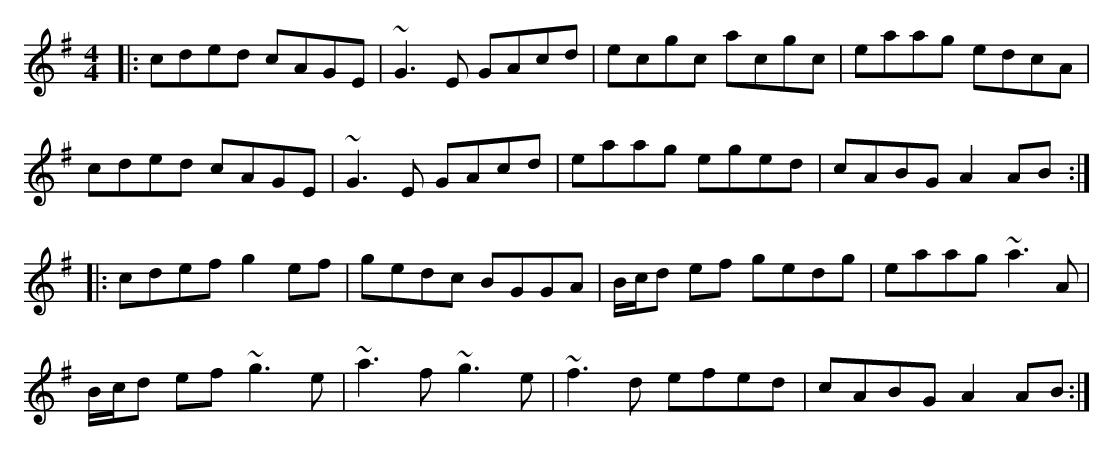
X:1
M:4/4
K:Ador
|:cded cAGE|~G3E GAcd|ecgc acgc|eaag edcA|
cded cAGE|~G3E GAcd|eaag eged|cABG A2AB:|
|:cdef g2ef|gedc BGGA|B/c/d ef gedg|eaag ~a3A|
B/c/d ef ~g3e|~a3f ~g3e|~f3d efed|cABG A2AB:|
